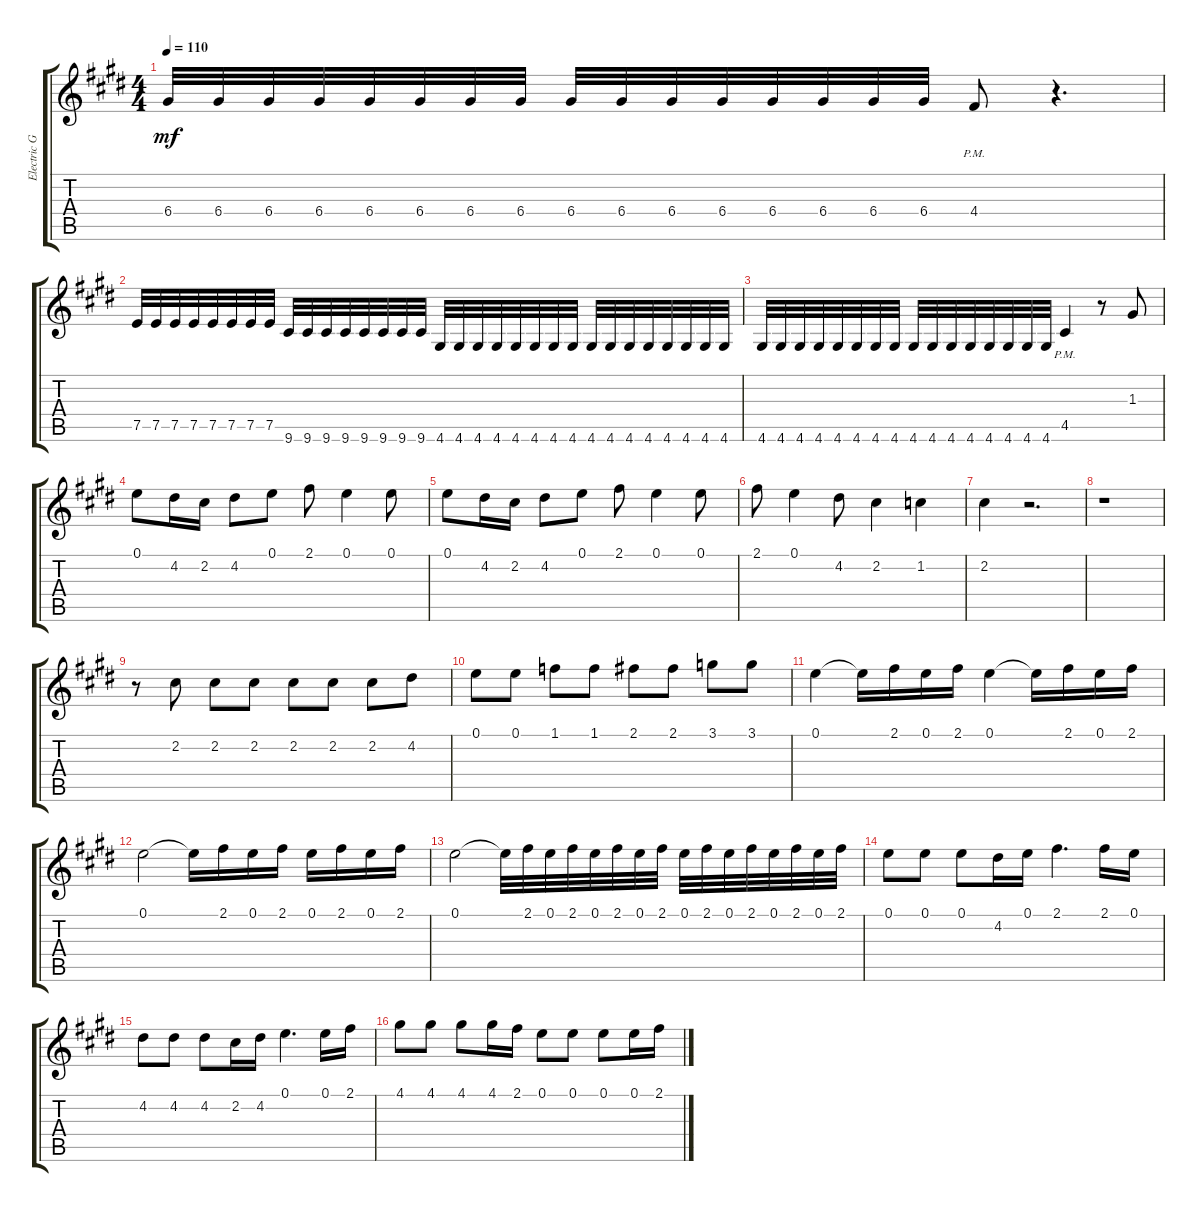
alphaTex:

\track ("Electric Guitar 2" "Electric G") {instrument overdrivenguitar}
\staff {score tabs}
\tuning (E4 B3 G3 D3 A2 E2) {hide}
\ts (4 4)
\tempo 110
\clef g2
\ks e
6.4.32{dy mf} 6.4.32 6.4.32 6.4.32 6.4.32 6.4.32 6.4.32 6.4.32 6.4.32 6.4.32 6.4.32 6.4.32 6.4.32 6.4.32 6.4.32 6.4.32 4.4{pm}.8 r.4{d} |
7.5.32 7.5.32 7.5.32 7.5.32 7.5.32 7.5.32 7.5.32 7.5.32 9.6.32 9.6.32 9.6.32 9.6.32 9.6.32 9.6.32 9.6.32 9.6.32 4.6.32 4.6.32 4.6.32 4.6.32 4.6.32 4.6.32 4.6.32 4.6.32 4.6.32 4.6.32 4.6.32 4.6.32 4.6.32 4.6.32 4.6.32 4.6.32 |
4.6.32 4.6.32 4.6.32 4.6.32 4.6.32 4.6.32 4.6.32 4.6.32 4.6.32 4.6.32 4.6.32 4.6.32 4.6.32 4.6.32 4.6.32 4.6.32 4.5{pm}.4 r.8 1.3.8 |
0.1.8 4.2.16 2.2.16 4.2.8 0.1.8 2.1.8 0.1.4 0.1.8 |
0.1.8 4.2.16 2.2.16 4.2.8 0.1.8 2.1.8 0.1.4 0.1.8 |
2.1.8 0.1.4 4.2.8 2.2.4 1.2.4 |
2.2.4 r.2{d} |
r.1 |
r.8 2.2.8 2.2.8 2.2.8 2.2.8 2.2.8 2.2.8 4.2.8 |
0.1.8 0.1.8 1.1.8 1.1.8 2.1.8 2.1.8 3.1.8 3.1.8 |
0.1.4 0.1{t}.16 2.1.16 0.1.16 2.1.16 0.1.4 0.1{t}.16 2.1.16 0.1.16 2.1.16 |
0.1.2 0.1{t}.16 2.1.16 0.1.16 2.1.16 0.1.16 2.1.16 0.1.16 2.1.16 |
0.1.2 0.1{t}.32 2.1.32 0.1.32 2.1.32 0.1.32 2.1.32 0.1.32 2.1.32 0.1.32 2.1.32 0.1.32 2.1.32 0.1.32 2.1.32 0.1.32 2.1.32 |
0.1.8 0.1.8 0.1.8 4.2.16 0.1.16 2.1.4{d} 2.1.16 0.1.16 |
4.2.8 4.2.8 4.2.8 2.2.16 4.2.16 0.1.4{d} 0.1.16 2.1.16 |
4.1.8 4.1.8 4.1.8 4.1.16 2.1.16 0.1.8 0.1.8 0.1.8 0.1.16 2.1.16
